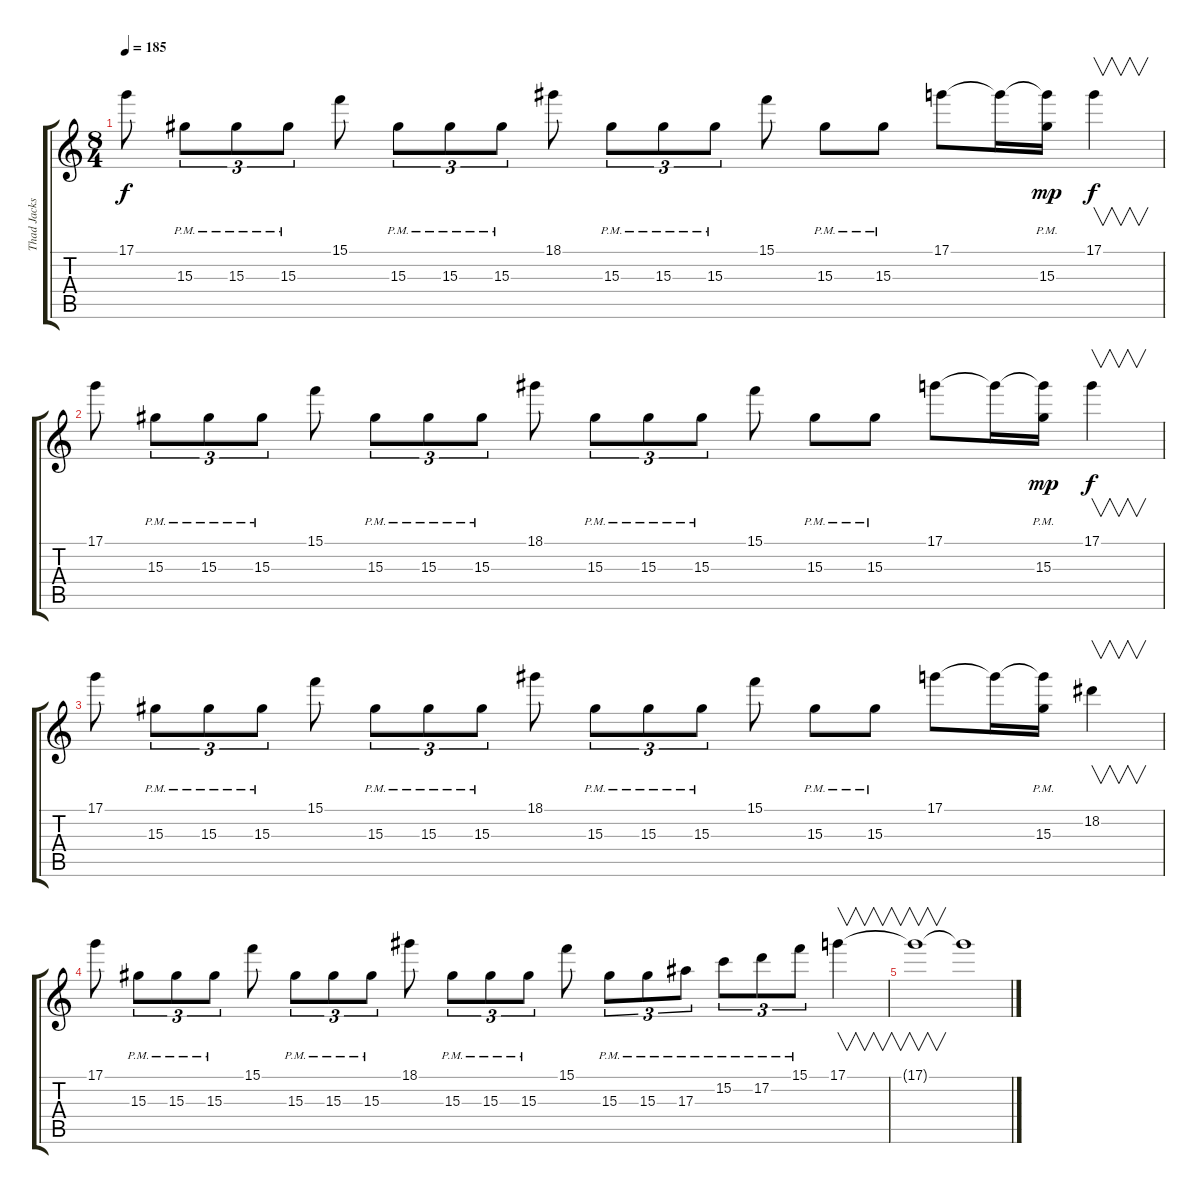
\track ("Thad Jackson" "Thad Jacks") {instrument distortionguitar}
\staff {score tabs}
\tuning (D4 A3 F3 C3 G2 C2) {hide}
\ts (8 4)
\tempo 185
\clef g2
\ks c
17.1.8{dy f} 15.3{pm}.8{tu (3 2)} 15.3{pm}.8{tu (3 2)} 15.3{pm}.8{tu (3 2)} 15.1.8 15.3{pm}.8{tu (3 2)} 15.3{pm}.8{tu (3 2)} 15.3{pm}.8{tu (3 2)} 18.1.8 15.3{pm}.8{tu (3 2)} 15.3{pm}.8{tu (3 2)} 15.3{pm}.8{tu (3 2)} 15.1.8 15.3{pm}.8 15.3{pm}.8 17.1.8 17.1{t}.16 (17.1{t} 15.3{pm}).16{dy mp} 17.1.4{v dy f} |
17.1.8 15.3{pm}.8{tu (3 2)} 15.3{pm}.8{tu (3 2)} 15.3{pm}.8{tu (3 2)} 15.1.8 15.3{pm}.8{tu (3 2)} 15.3{pm}.8{tu (3 2)} 15.3{pm}.8{tu (3 2)} 18.1.8 15.3{pm}.8{tu (3 2)} 15.3{pm}.8{tu (3 2)} 15.3{pm}.8{tu (3 2)} 15.1.8 15.3{pm}.8 15.3{pm}.8 17.1.8 17.1{t}.16 (17.1{t} 15.3{pm}).16{dy mp} 17.1.4{v dy f} |
17.1.8 15.3{pm}.8{tu (3 2)} 15.3{pm}.8{tu (3 2)} 15.3{pm}.8{tu (3 2)} 15.1.8 15.3{pm}.8{tu (3 2)} 15.3{pm}.8{tu (3 2)} 15.3{pm}.8{tu (3 2)} 18.1.8 15.3{pm}.8{tu (3 2)} 15.3{pm}.8{tu (3 2)} 15.3{pm}.8{tu (3 2)} 15.1.8 15.3{pm}.8 15.3{pm}.8 17.1.8 17.1{t}.16 (17.1{t} 15.3{pm}).16 18.2.4{v} |
17.1.8 15.3{pm}.8{tu (3 2)} 15.3{pm}.8{tu (3 2)} 15.3{pm}.8{tu (3 2)} 15.1.8 15.3{pm}.8{tu (3 2)} 15.3{pm}.8{tu (3 2)} 15.3{pm}.8{tu (3 2)} 18.1.8 15.3{pm}.8{tu (3 2)} 15.3{pm}.8{tu (3 2)} 15.3{pm}.8{tu (3 2)} 15.1.8 15.3{pm}.8{tu (3 2)} 15.3{pm}.8{tu (3 2)} 17.3{pm}.8{tu (3 2)} 15.2{pm}.8{tu (3 2)} 17.2{pm}.8{tu (3 2)} 15.1{pm}.8{tu (3 2)} 17.1.4{v} |
17.1{t}.1{v} 17.1{t}.1
